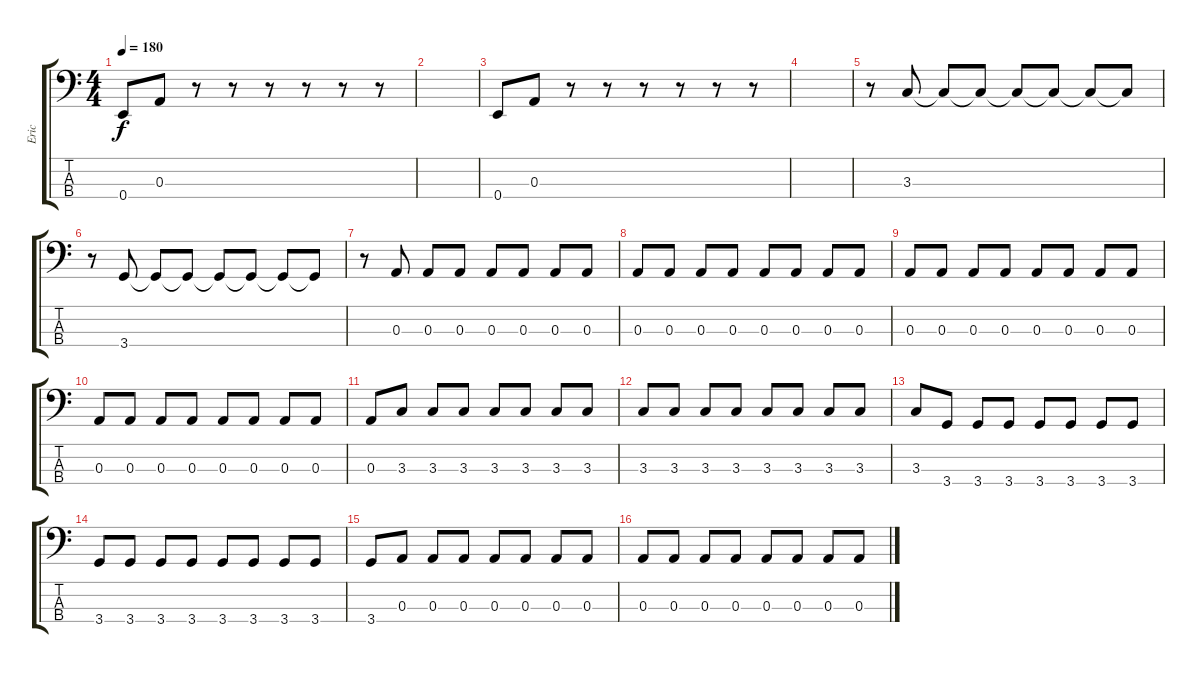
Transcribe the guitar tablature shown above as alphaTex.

\track ("Eric" "Eric") {instrument electricbasspick}
\staff {score tabs}
\tuning (G2 D2 A1 E1) {hide}
\ts (4 4)
\tempo 180
\clef f4
\ks c
0.4.8{dy f instrument electricbasspick} 0.3.8 r.8 r.8 r.8 r.8 r.8 r.8 |
|
0.4.8 0.3.8 r.8 r.8 r.8 r.8 r.8 r.8 |
|
r.8 3.3.8 3.3{t}.8 3.3{t}.8 3.3{t}.8 3.3{t}.8 3.3{t}.8 3.3{t}.8 |
r.8 3.4.8 3.4{t}.8 3.4{t}.8 3.4{t}.8 3.4{t}.8 3.4{t}.8 3.4{t}.8 |
r.8 0.3.8 0.3.8 0.3.8 0.3.8 0.3.8 0.3.8 0.3.8 |
0.3.8 0.3.8 0.3.8 0.3.8 0.3.8 0.3.8 0.3.8 0.3.8 |
0.3.8 0.3.8 0.3.8 0.3.8 0.3.8 0.3.8 0.3.8 0.3.8 |
0.3.8 0.3.8 0.3.8 0.3.8 0.3.8 0.3.8 0.3.8 0.3.8 |
0.3.8 3.3.8 3.3.8 3.3.8 3.3.8 3.3.8 3.3.8 3.3.8 |
3.3.8 3.3.8 3.3.8 3.3.8 3.3.8 3.3.8 3.3.8 3.3.8 |
3.3.8 3.4.8 3.4.8 3.4.8 3.4.8 3.4.8 3.4.8 3.4.8 |
3.4.8 3.4.8 3.4.8 3.4.8 3.4.8 3.4.8 3.4.8 3.4.8 |
3.4.8 0.3.8 0.3.8 0.3.8 0.3.8 0.3.8 0.3.8 0.3.8 |
0.3.8 0.3.8 0.3.8 0.3.8 0.3.8 0.3.8 0.3.8 0.3.8
